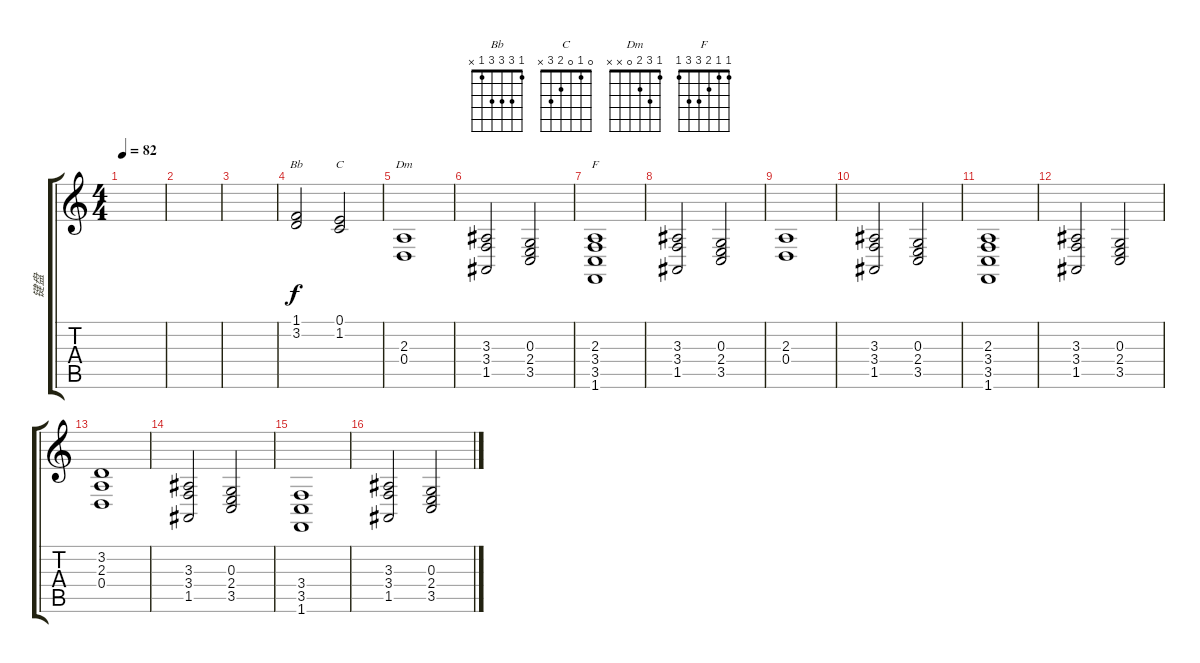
\track ("键盘" "键盘") {instrument stringensemble1}
\staff {score tabs}
\tuning (E4 B3 G3 D3 A2 E2) {hide}
\chord ("Bb" 1 3 3 3 1 x)
\chord ("C" 0 1 0 2 3 x)
\chord ("Dm" 1 3 2 0 x x)
\chord ("F" 1 1 2 3 3 1)
\ts (4 4)
\tempo 82
\clef g2
\ks c
|
|
|
(1.1 3.2).2{ch "Bb" dy f} (0.1 1.2).2{ch "C"} |
(2.3 0.4).1{ch "Dm"} |
(3.3 3.4 1.5).2 (0.3 2.4 3.5).2 |
(2.3 3.4 3.5 1.6).1{ch "F"} |
(3.3 3.4 1.5).2 (0.3 2.4 3.5).2 |
(2.3 0.4).1 |
(3.3 3.4 1.5).2 (0.3 2.4 3.5).2 |
(2.3 3.4 3.5 1.6).1 |
(3.3 3.4 1.5).2 (0.3 2.4 3.5).2 |
(3.2 2.3 0.4).1 |
(3.3 3.4 1.5).2 (0.3 2.4 3.5).2 |
(3.4 3.5 1.6).1 |
(3.3 3.4 1.5).2 (0.3 2.4 3.5).2
